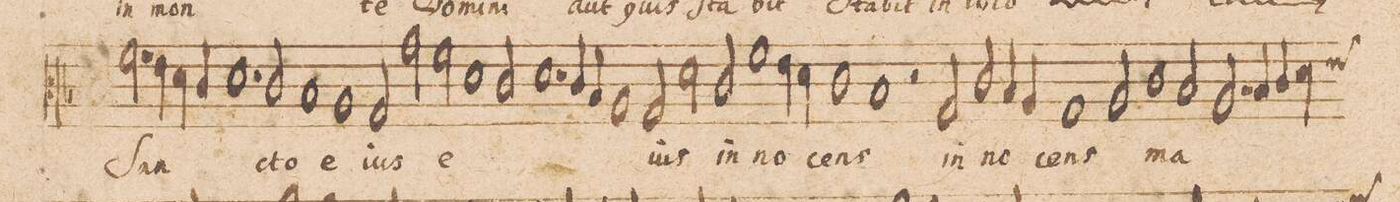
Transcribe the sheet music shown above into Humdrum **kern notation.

**kern	**text
*I"[CANTVS.]	*
*clefC3	*
*k[b-]	*
*met(c|)	*
*M2/1	*
2.f\	San-
=78-	=78-
4e\	.
4d\	.
4c/	.
1.d	.
=79-	=79-
2c/	-cto
1B-	e-
=80-	=80-
1A	.
2G/	-ius
2g\	e-
=81-	=81-
2f\	.
1d	.
2c/	.
=82-	=82-
1.d	.
4c/	.
4B-/	.
=83-	=83-
1A	.
2G/	-ius
2d\	.
=84-	=84-
2c/	in-
1f	-no-
4e\	.
4d\	.
=85-	=85-
1c	-cens
1B-	.
=86-	=86-
2r	.
2G/	in-
2c/	-no-
4B-/	.
4A/	.
=87-	=87-
1G	-cens
2A/	.
1c\	ma-
=88-	=88-
2B-/	.
2.A/	.
4B-/	.
=89-	=89-
4c/	.
*custos:e	*
4d\	.
*-	*-
